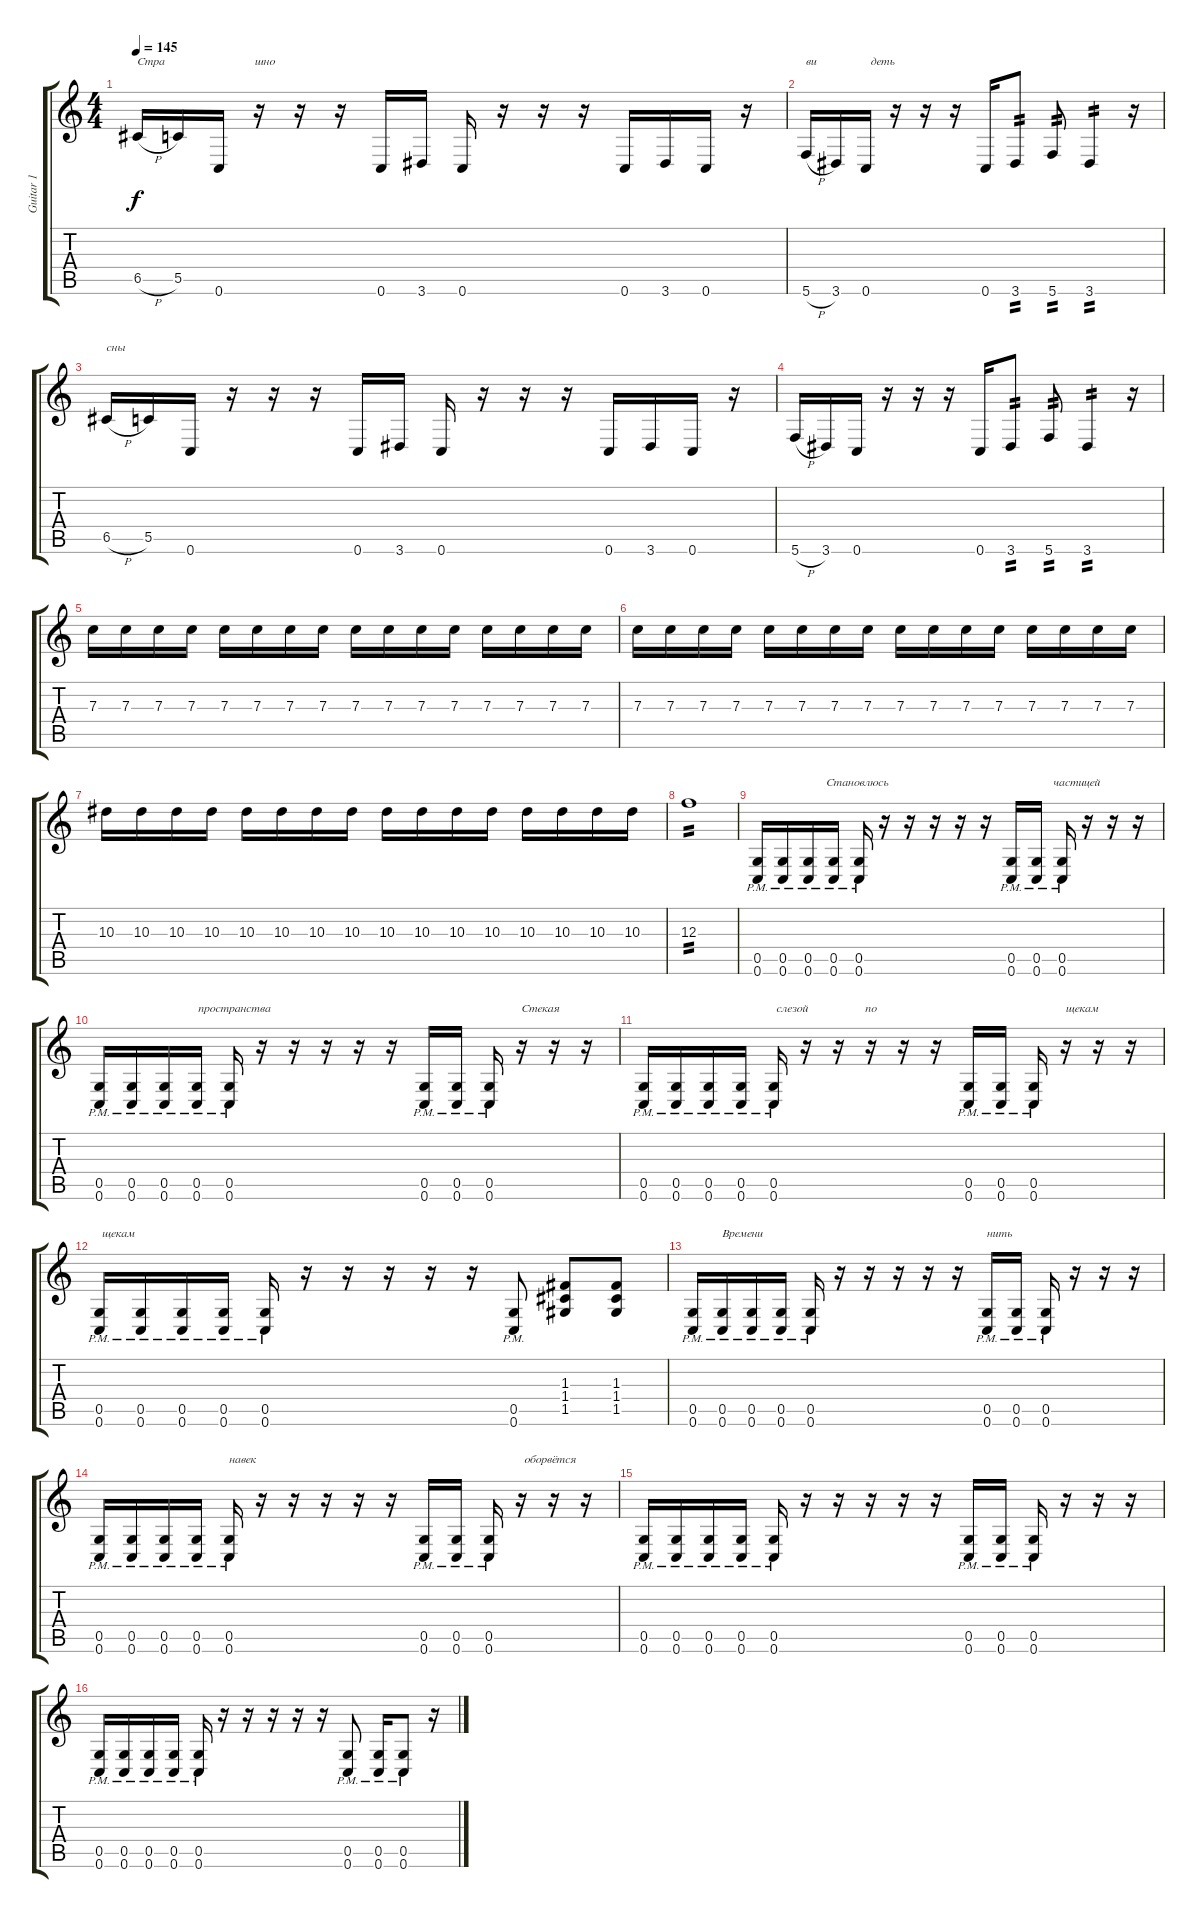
\track ("Guitar 1" "Guitar 1") {instrument distortionguitar}
\staff {score tabs}
\tuning (D4 A3 F3 C3 G2 C2) {hide}
\ts (4 4)
\tempo 145
\clef g2
\ks c
6.5{h}.16{txt "Стра                              шно" dy f} 5.5.16 0.6.16 r.16 r.16 r.16 0.6.16 3.6.16 0.6.16 r.16 r.16 r.16 0.6.16 3.6.16 0.6.16 r.16 |
5.6{h}.16{txt "ви                  деть"} 3.6.16 0.6.16 r.16 r.16 r.16 0.6.16 3.6.8{tp 2} 5.6.8{tp 2} 3.6.4{tp 2} r.16 |
6.5{h}.16{txt "сны"} 5.5.16 0.6.16 r.16 r.16 r.16 0.6.16 3.6.16 0.6.16 r.16 r.16 r.16 0.6.16 3.6.16 0.6.16 r.16 |
5.6{h}.16 3.6.16 0.6.16 r.16 r.16 r.16 0.6.16 3.6.8{tp 2} 5.6.8{tp 2} 3.6.4{tp 2} r.16 |
7.3.16 7.3.16 7.3.16 7.3.16 7.3.16 7.3.16 7.3.16 7.3.16 7.3.16 7.3.16 7.3.16 7.3.16 7.3.16 7.3.16 7.3.16 7.3.16 |
7.3.16 7.3.16 7.3.16 7.3.16 7.3.16 7.3.16 7.3.16 7.3.16 7.3.16 7.3.16 7.3.16 7.3.16 7.3.16 7.3.16 7.3.16 7.3.16 |
10.3.16 10.3.16 10.3.16 10.3.16 10.3.16 10.3.16 10.3.16 10.3.16 10.3.16 10.3.16 10.3.16 10.3.16 10.3.16 10.3.16 10.3.16 10.3.16 |
12.3.1{tp 2} |
(0.5{pm} 0.6{pm}).16{txt "                       Становлюсь "} (0.5{pm} 0.6{pm}).16 (0.5{pm} 0.6{pm}).16 (0.5{pm} 0.6{pm}).16 (0.5{pm} 0.6{pm}).16 r.16 r.16 r.16 r.16 r.16 (0.5{pm} 0.6{pm}).16{txt "              частицей "} (0.5{pm} 0.6{pm}).16 (0.5{pm} 0.6{pm}).16 r.16 r.16 r.16 |
(0.5{pm} 0.6{pm}).16{txt "                                 пространства "} (0.5{pm} 0.6{pm}).16 (0.5{pm} 0.6{pm}).16 (0.5{pm} 0.6{pm}).16 (0.5{pm} 0.6{pm}).16 r.16 r.16 r.16 r.16 r.16 (0.5{pm} 0.6{pm}).16 (0.5{pm} 0.6{pm}).16 (0.5{pm} 0.6{pm}).16 r.16{txt "Стекая  "} r.16 r.16 |
(0.5{pm} 0.6{pm}).16 (0.5{pm} 0.6{pm}).16 (0.5{pm} 0.6{pm}).16 (0.5{pm} 0.6{pm}).16 (0.5{pm} 0.6{pm}).16{txt " слезой                   по                      "} r.16 r.16 r.16 r.16 r.16 (0.5{pm} 0.6{pm}).16 (0.5{pm} 0.6{pm}).16 (0.5{pm} 0.6{pm}).16 r.16{txt "щекам"} r.16 r.16 |
(0.5{pm} 0.6{pm}).16{txt " щекам "} (0.5{pm} 0.6{pm}).16 (0.5{pm} 0.6{pm}).16 (0.5{pm} 0.6{pm}).16 (0.5{pm} 0.6{pm}).16 r.16 r.16 r.16 r.16 r.16 (0.5{pm} 0.6{pm}).8 (1.3 1.4 1.5).8 (1.3 1.4 1.5).8 |
(0.5{pm} 0.6{pm}).16 (0.5{pm} 0.6{pm}).16{txt "Времени "} (0.5{pm} 0.6{pm}).16 (0.5{pm} 0.6{pm}).16 (0.5{pm} 0.6{pm}).16 r.16 r.16 r.16 r.16 r.16 (0.5{pm} 0.6{pm}).16{txt "нить"} (0.5{pm} 0.6{pm}).16 (0.5{pm} 0.6{pm}).16 r.16 r.16 r.16 |
(0.5{pm} 0.6{pm}).16 (0.5{pm} 0.6{pm}).16 (0.5{pm} 0.6{pm}).16 (0.5{pm} 0.6{pm}).16 (0.5{pm} 0.6{pm}).16{txt "навек "} r.16 r.16 r.16 r.16 r.16 (0.5{pm} 0.6{pm}).16 (0.5{pm} 0.6{pm}).16 (0.5{pm} 0.6{pm}).16 r.16{txt " оборвётся "} r.16 r.16 |
(0.5{pm} 0.6{pm}).16 (0.5{pm} 0.6{pm}).16 (0.5{pm} 0.6{pm}).16 (0.5{pm} 0.6{pm}).16 (0.5{pm} 0.6{pm}).16 r.16 r.16 r.16 r.16 r.16 (0.5{pm} 0.6{pm}).16 (0.5{pm} 0.6{pm}).16 (0.5{pm} 0.6{pm}).16 r.16 r.16 r.16 |
(0.5{pm} 0.6{pm}).16 (0.5{pm} 0.6{pm}).16 (0.5{pm} 0.6{pm}).16 (0.5{pm} 0.6{pm}).16 (0.5{pm} 0.6{pm}).16 r.16 r.16 r.16 r.16 r.16 (0.5{pm} 0.6{pm}).8 (0.5{pm} 0.6{pm}).16 (0.5{pm} 0.6{pm}).8 r.16
